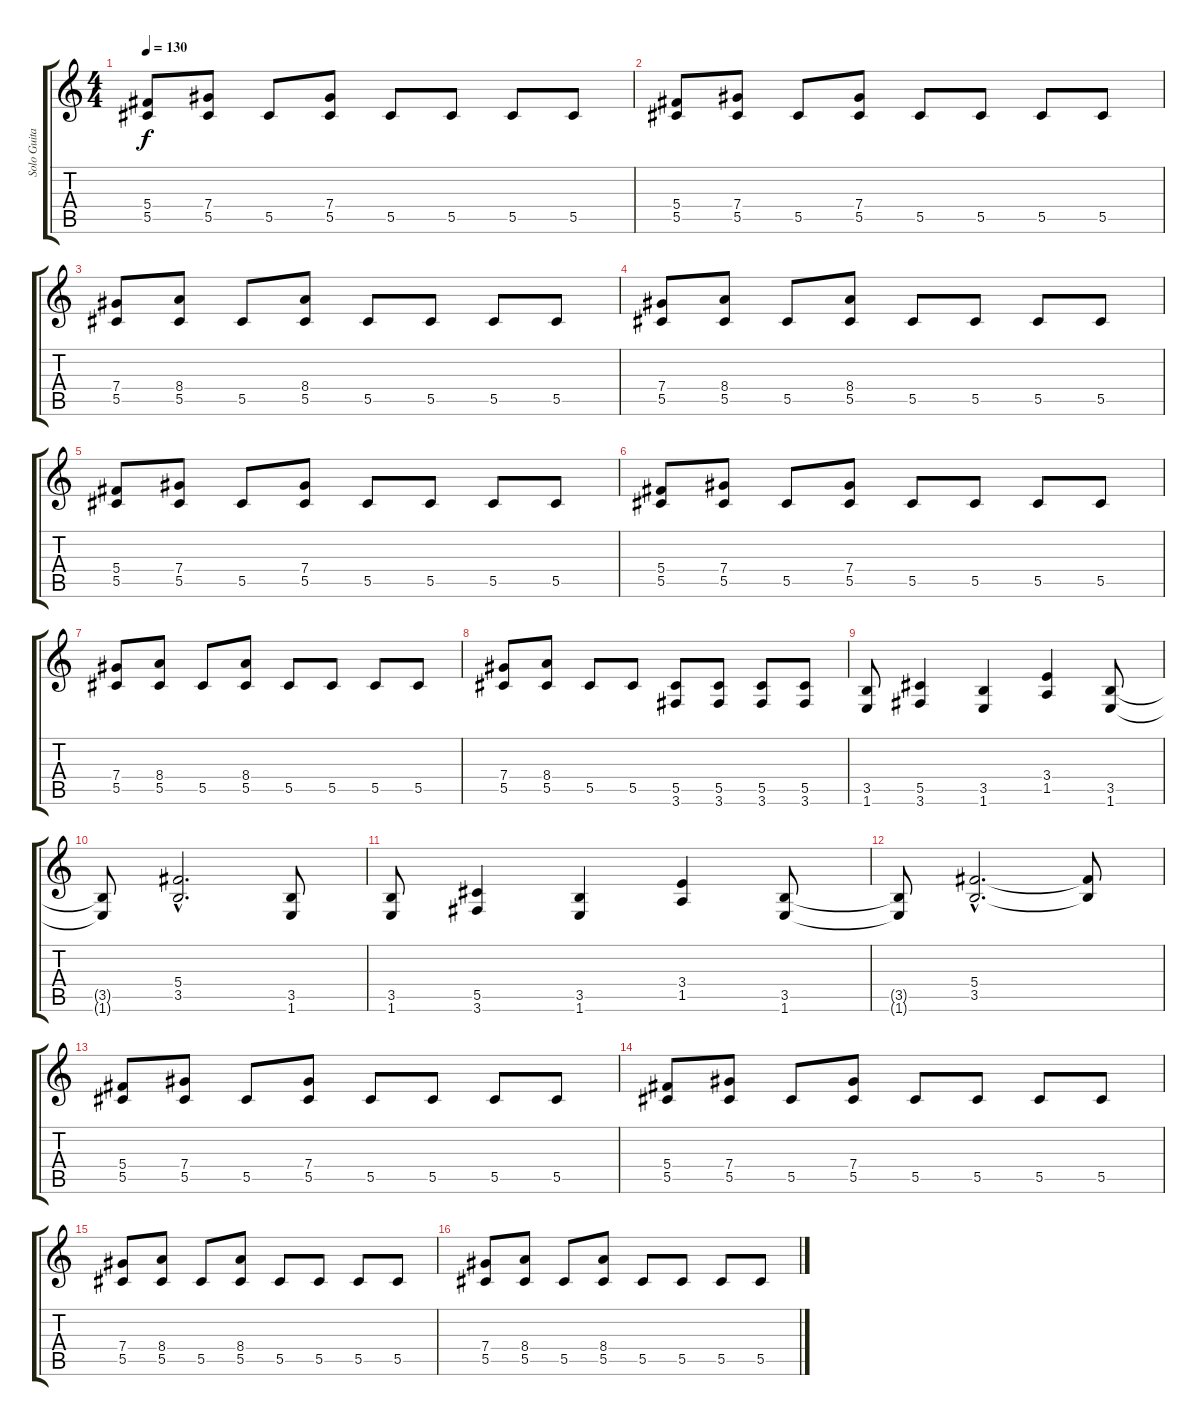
\track ("Solo Guitar" "Solo Guita") {instrument distortionguitar}
\staff {score tabs}
\tuning (Eb4 Bb3 Gb3 Db3 Ab2 Eb2) {hide}
\ts (4 4)
\tempo 130
\clef g2
\ks c
(5.4 5.5).8{dy f} (7.4 5.5).8 5.5.8 (7.4 5.5).8 5.5.8 5.5.8 5.5.8 5.5.8 |
(5.4 5.5).8 (7.4 5.5).8 5.5.8 (7.4 5.5).8 5.5.8 5.5.8 5.5.8 5.5.8 |
(7.4 5.5).8 (8.4 5.5).8 5.5.8 (8.4 5.5).8 5.5.8 5.5.8 5.5.8 5.5.8 |
(7.4 5.5).8 (8.4 5.5).8 5.5.8 (8.4 5.5).8 5.5.8 5.5.8 5.5.8 5.5.8 |
(5.4 5.5).8 (7.4 5.5).8 5.5.8 (7.4 5.5).8 5.5.8 5.5.8 5.5.8 5.5.8 |
(5.4 5.5).8 (7.4 5.5).8 5.5.8 (7.4 5.5).8 5.5.8 5.5.8 5.5.8 5.5.8 |
(7.4 5.5).8 (8.4 5.5).8 5.5.8 (8.4 5.5).8 5.5.8 5.5.8 5.5.8 5.5.8 |
(7.4 5.5).8 (8.4 5.5).8 5.5.8 5.5.8 (5.5 3.6).8 (5.5 3.6).8 (5.5 3.6).8 (5.5 3.6).8 |
(3.5 1.6).8 (5.5 3.6).4 (3.5 1.6).4 (3.4 1.5).4 (3.5 1.6).8 |
(3.5{t} 1.6{t}).8 (5.4{hac} 3.5{hac}).2{d} (3.5 1.6).8 |
(3.5 1.6).8 (5.5 3.6).4 (3.5 1.6).4 (3.4 1.5).4 (3.5 1.6).8 |
(3.5{t} 1.6{t}).8 (5.4{hac} 3.5{hac}).2{d} (5.4{t} 3.5{t}).8 |
(5.4 5.5).8 (7.4 5.5).8 5.5.8 (7.4 5.5).8 5.5.8 5.5.8 5.5.8 5.5.8 |
(5.4 5.5).8 (7.4 5.5).8 5.5.8 (7.4 5.5).8 5.5.8 5.5.8 5.5.8 5.5.8 |
(7.4 5.5).8 (8.4 5.5).8 5.5.8 (8.4 5.5).8 5.5.8 5.5.8 5.5.8 5.5.8 |
(7.4 5.5).8 (8.4 5.5).8 5.5.8 (8.4 5.5).8 5.5.8 5.5.8 5.5.8 5.5.8
